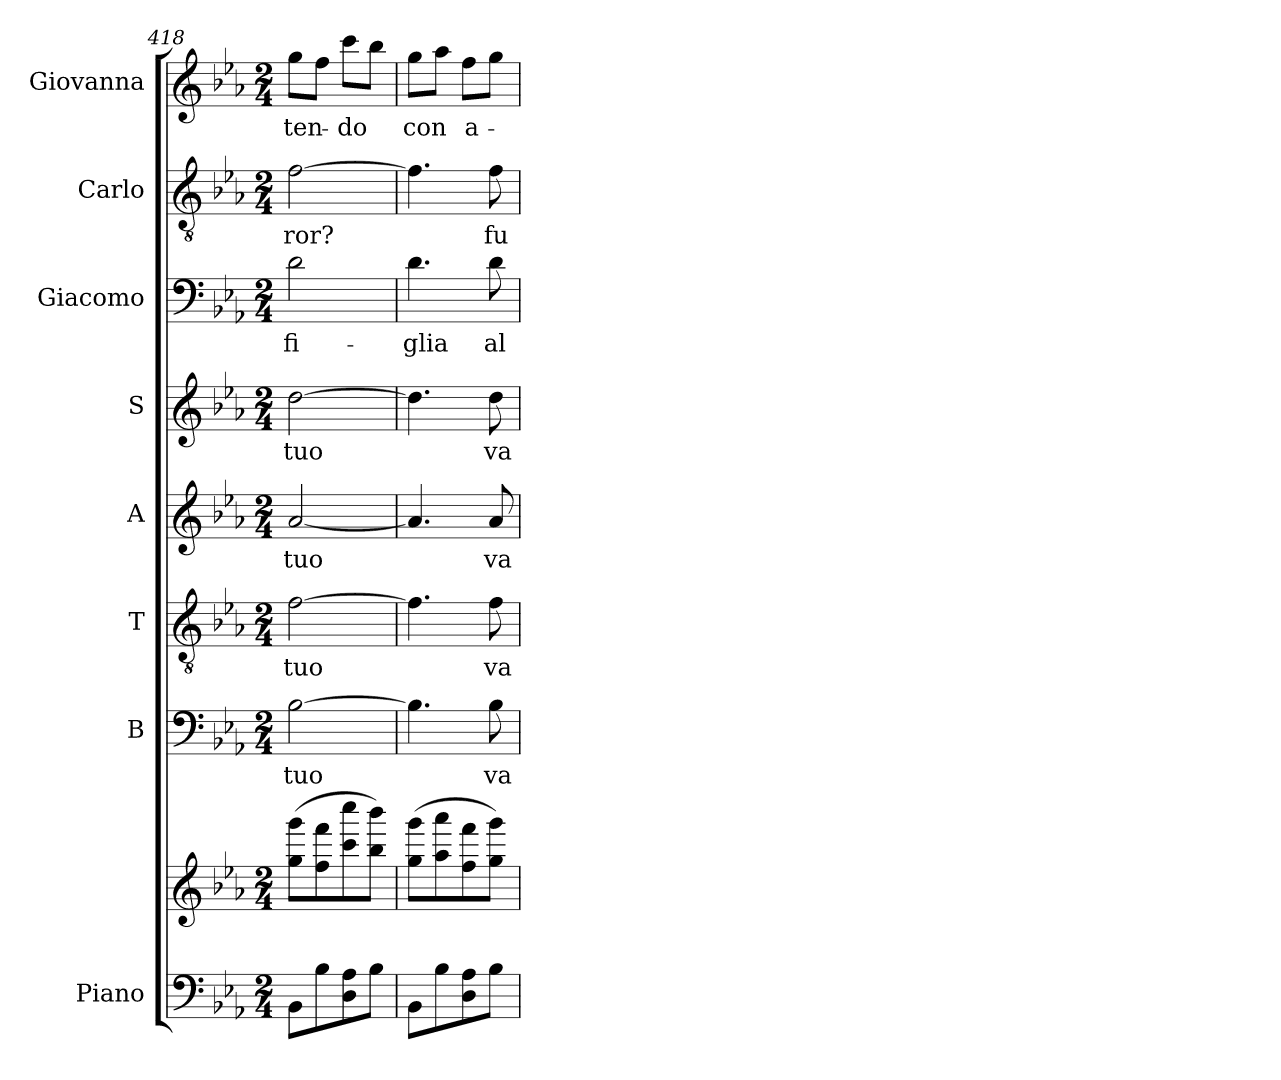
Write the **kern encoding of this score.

**kern	**kern	**kern	**text	**kern	**text	**kern	**text	**kern	**text	**kern	**text	**kern	**text	**kern	**text
*part8	*part8	*part7	*part7	*part6	*part6	*part5	*part5	*part4	*part4	*part3	*part3	*part2	*part2	*part1	*part1
*staff9	*staff8	*staff7	*staff7	*staff6	*staff6	*staff5	*staff5	*staff4	*staff4	*staff3	*staff3	*staff2	*staff2	*staff1	*staff1
*I"Piano	*	*I"B	*	*I"T	*	*I"A	*	*I"S	*	*I"Giacomo	*	*I"Carlo	*	*I"Giovanna	*
*I'Pno	*	*I'B	*	*I'T	*	*I'A	*	*I'S	*	*	*	*	*	*	*
*clefF4	*clefG2	*clefF4	*	*clefGv2	*	*clefG2	*	*clefG2	*	*clefF4	*	*clefGv2	*	*clefG2	*
*k[b-e-a-]	*k[b-e-a-]	*k[b-e-a-]	*	*k[b-e-a-]	*	*k[b-e-a-]	*	*k[b-e-a-]	*	*k[b-e-a-]	*	*k[b-e-a-]	*	*k[b-e-a-]	*
*M2/4	*M2/4	*M2/4	*	*M2/4	*	*M2/4	*	*M2/4	*	*M2/4	*	*M2/4	*	*M2/4	*
=418	=418	=418	=418	=418	=418	=418	=418	=418	=418	=418	=418	=418	=418	=418	=418
!	!	!	!LO:LY:b	!	!LO:LY:b	!	!LO:LY:b	!	!LO:LY:b	!	!LO:LY:b	!	!LO:LY:b	!	!LO:LY:b
8BB-\L	(8gg\ 8ggg\L	[2B-\	tuo	[2f\	tuo	[2a-/	tuo	[2dd\	tuo	2d\	fi-	[2f\	-ror?	8gg\L	-ten-
8B-\	8ff\ 8fff\	.	.	.	.	.	.	.	.	.	.	.	.	8ff\J	.
!	!	!	!	!	!	!	!	!	!	!	!	!	!	!	!LO:LY:b
8D\ 8A-\	8ccc\ 8cccc\	.	.	.	.	.	.	.	.	.	.	.	.	8ccc\L	-do
8B-\J	8bb-\ 8bbb-\J)	.	.	.	.	.	.	.	.	.	.	.	.	8bb-\J	.
=419	=419	=419	=419	=419	=419	=419	=419	=419	=419	=419	=419	=419	=419	=419	=419
!	!	!	!	!	!	!	!	!	!	!	!LO:LY:b	!	!	!	!LO:LY:b
8BB-\L	(8gg\ 8ggg\L	4.B-\]	.	4.f\]	.	4.a-/]	.	4.dd\]	.	4.d\	-glia	4.f\]	.	8gg\L	con
8B-\	8aa-\ 8aaa-\	.	.	.	.	.	.	.	.	.	.	.	.	8aa-\J	.
!	!	!	!	!	!	!	!	!	!	!	!	!	!	!	!LO:LY:b
8D\ 8A-\	8ff\ 8fff\	.	.	.	.	.	.	.	.	.	.	.	.	8ff\L	a-
!	!	!	!LO:LY:b	!	!LO:LY:b	!	!LO:LY:b	!	!LO:LY:b	!	!LO:LY:b	!	!LO:LY:b	!	!
8B-\J	8gg\ 8ggg\J)	8B-\	va-	8f\	va-	8a-/	va-	8dd\	va-	8d\	al-	8f\	fu-	8gg\J	.
=	=	=	=	=	=	=	=	=	=	=	=	=	=	=	=
*-	*-	*-	*-	*-	*-	*-	*-	*-	*-	*-	*-	*-	*-	*-	*-
